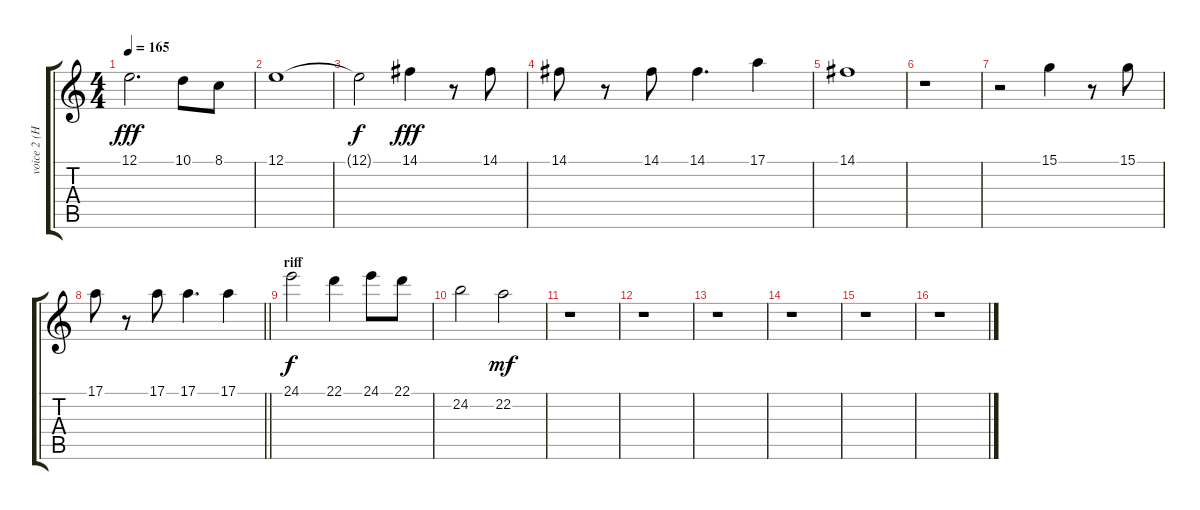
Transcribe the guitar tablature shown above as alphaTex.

\track ("voice 2 (Hughes)" "voice 2 (H") {instrument piccolo}
\staff {score tabs}
\tuning (E4 B3 G3 D3 A2 E2) {hide}
\ts (4 4)
\tempo 165
\clef g2
\ks c
12.1.2{d dy fff} 10.1.8 8.1.8 |
12.1.1 |
12.1{t}.2{dy f} 14.1.4{dy fff} r.8 14.1.8 |
14.1.8 r.8 14.1.8 14.1.4{d} 17.1.4 |
14.1.1 |
r.1 |
r.2 15.1.4 r.8 15.1.8 |
\barLineRight lightlight
17.1.8 r.8 17.1.8 17.1.4{d} 17.1.4 |
\section ("" "riff")
24.1.2{dy f} 22.1.4 24.1.8 22.1.8 |
24.2.2 22.2.2{dy mf} |
r.1 |
r.1 |
r.1 |
r.1 |
r.1 |
r.1
